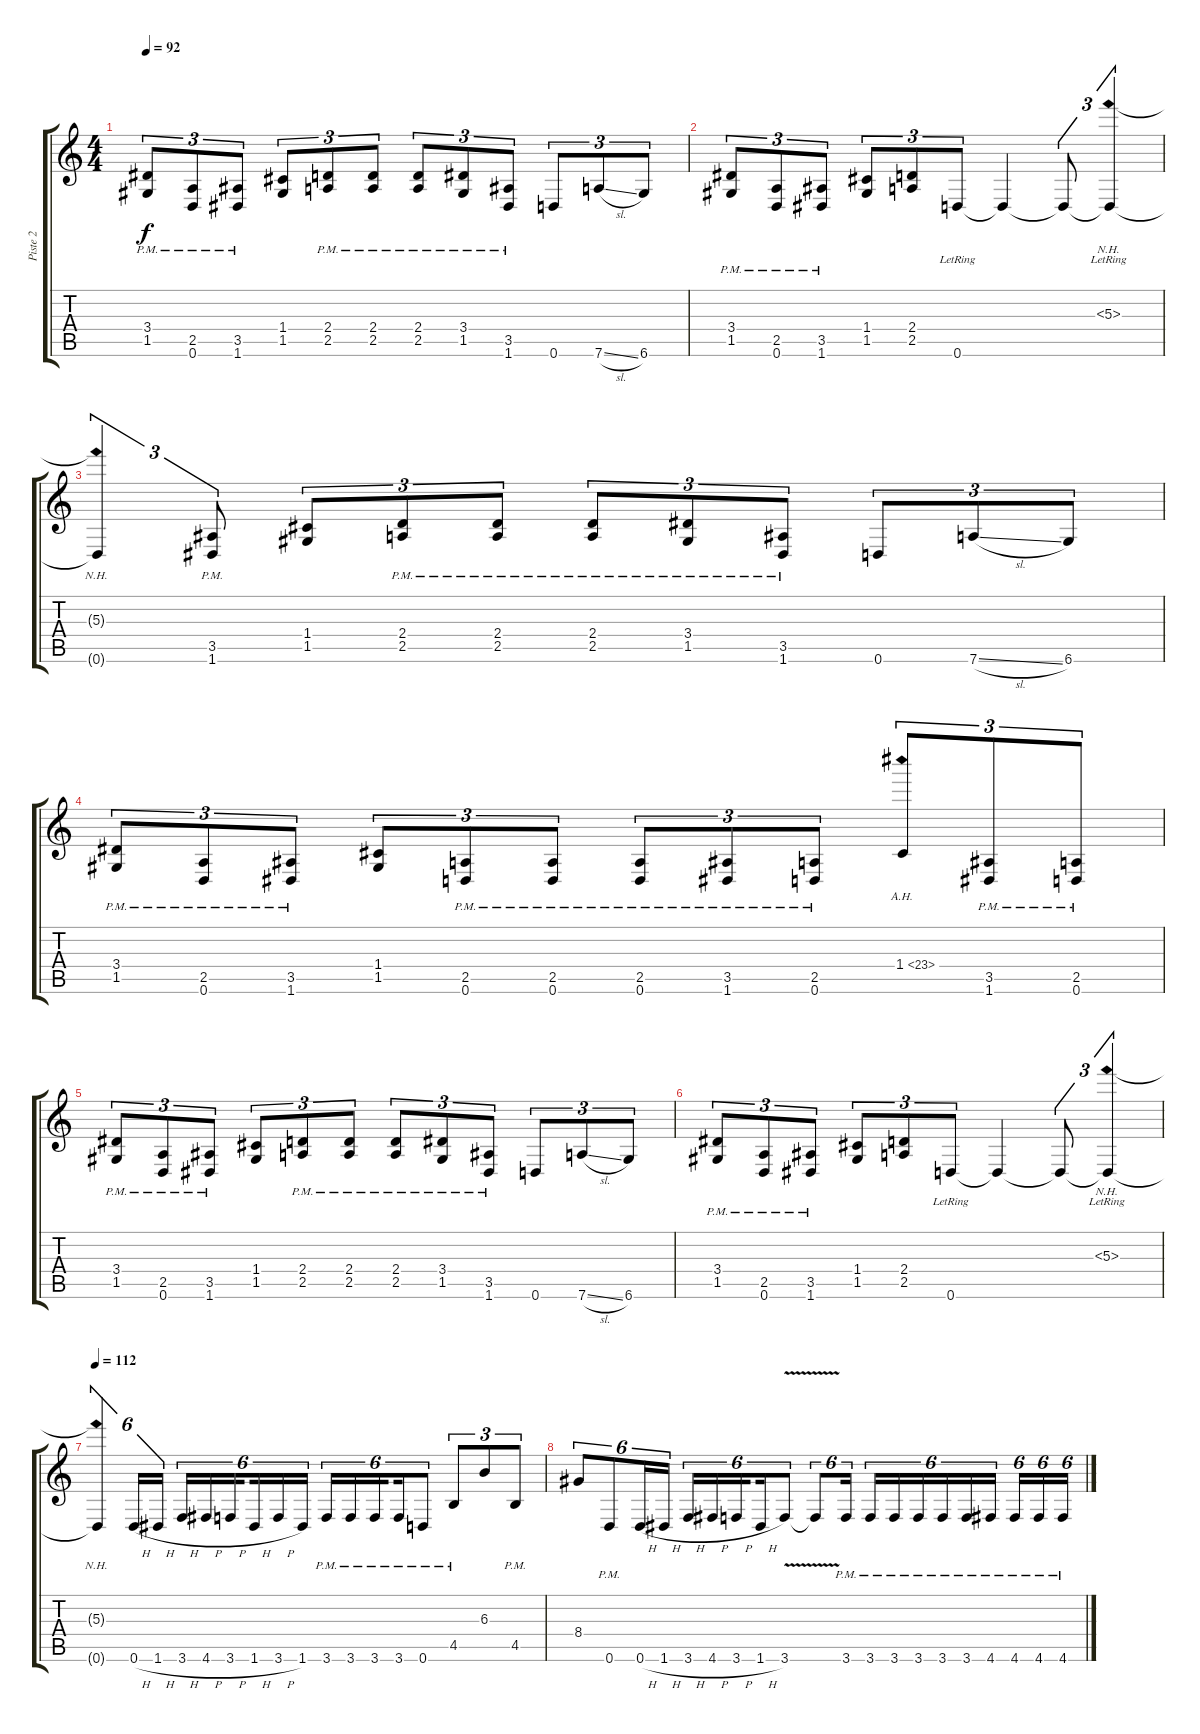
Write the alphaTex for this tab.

\track ("Piste 2" "Piste 2") {instrument overdrivenguitar}
\staff {score tabs}
\tuning (D4 A3 F3 C3 G2 D2) {hide}
\ts (4 4)
\tempo 92
\clef g2
\ks c
(3.4{pm} 1.5{pm}).8{tu (3 2) dy f} (2.5{pm} 0.6{pm}).8{tu (3 2)} (3.5{pm} 1.6{pm}).8{tu (3 2)} (1.4 1.5).8{tu (3 2)} (2.4{pm} 2.5{pm}).8{tu (3 2)} (2.4{pm} 2.5{pm}).8{tu (3 2)} (2.4{pm} 2.5{pm}).8{tu (3 2)} (3.4{pm} 1.5{pm}).8{tu (3 2)} (3.5{pm} 1.6{pm}).8{tu (3 2)} 0.6.8{tu (3 2)} 7.6{sl}.8{tu (3 2)} 6.6.8{tu (3 2)} |
(3.4{pm} 1.5{pm}).8{tu (3 2)} (2.5{pm} 0.6{pm}).8{tu (3 2)} (3.5{pm} 1.6{pm}).8{tu (3 2)} (1.4 1.5).8{tu (3 2)} (2.4 2.5).8{tu (3 2)} 0.6{lr}.8{tu (3 2)} 0.6{t}.4 0.6{t}.8{tu (3 2)} (5.3{nh lr} 0.6{t}).4{tu (3 2)} |
(5.3{nh t} 0.6{t}).4{tu (3 2)} (3.5{pm} 1.6{pm}).8{tu (3 2)} (1.4 1.5).8{tu (3 2)} (2.4{pm} 2.5{pm}).8{tu (3 2)} (2.4{pm} 2.5{pm}).8{tu (3 2)} (2.4{pm} 2.5{pm}).8{tu (3 2)} (3.4{pm} 1.5{pm}).8{tu (3 2)} (3.5{pm} 1.6{pm}).8{tu (3 2)} 0.6.8{tu (3 2)} 7.6{sl}.8{tu (3 2)} 6.6.8{tu (3 2)} |
(3.4{pm} 1.5{pm}).8{tu (3 2)} (2.5{pm} 0.6{pm}).8{tu (3 2)} (3.5{pm} 1.6{pm}).8{tu (3 2)} (1.4 1.5).8{tu (3 2)} (2.5{pm} 0.6{pm}).8{tu (3 2)} (2.5{pm} 0.6{pm}).8{tu (3 2)} (2.5{pm} 0.6{pm}).8{tu (3 2)} (3.5{pm} 1.6{pm}).8{tu (3 2)} (2.5{pm} 0.6{pm}).8{tu (3 2)} 1.4{ah 22}.8{tu (3 2)} (3.5{pm} 1.6{pm}).8{tu (3 2)} (2.5{pm} 0.6{pm}).8{tu (3 2)} |
(3.4{pm} 1.5{pm}).8{tu (3 2)} (2.5{pm} 0.6{pm}).8{tu (3 2)} (3.5{pm} 1.6{pm}).8{tu (3 2)} (1.4 1.5).8{tu (3 2)} (2.4{pm} 2.5{pm}).8{tu (3 2)} (2.4{pm} 2.5{pm}).8{tu (3 2)} (2.4{pm} 2.5{pm}).8{tu (3 2)} (3.4{pm} 1.5{pm}).8{tu (3 2)} (3.5{pm} 1.6{pm}).8{tu (3 2)} 0.6.8{tu (3 2)} 7.6{sl}.8{tu (3 2)} 6.6.8{tu (3 2)} |
(3.4{pm} 1.5{pm}).8{tu (3 2)} (2.5{pm} 0.6{pm}).8{tu (3 2)} (3.5{pm} 1.6{pm}).8{tu (3 2)} (1.4 1.5).8{tu (3 2)} (2.4 2.5).8{tu (3 2)} 0.6{lr}.8{tu (3 2)} 0.6{t}.4 0.6{t}.8{tu (3 2)} (5.3{nh lr} 0.6{t}).4{tu (3 2)} |
\tempo 112
(5.3{nh t} 0.6{t}).4{tu (6 4)} 0.6{h}.16{tu (6 4)} 1.6{h}.16{tu (6 4)} 3.6{h}.16{tu (6 4)} 4.6{h}.16{tu (6 4)} 3.6{h}.16{tu (6 4) beam splitsecondary} 1.6{h}.16{tu (6 4)} 3.6{h}.16{tu (6 4)} 1.6.16{tu (6 4)} 3.6{pm}.16{tu (6 4)} 3.6{pm}.16{tu (6 4)} 3.6{pm}.16{tu (6 4) beam splitsecondary} 3.6{pm}.16{tu (6 4)} 0.6{pm}.8{tu (6 4)} 4.5{pm}.8{tu (3 2)} 6.3.8{tu (3 2)} 4.5{pm}.8{tu (3 2)} |
8.4.8{tu (6 4)} 0.6{pm}.8{tu (6 4)} 0.6{h}.16{tu (6 4)} 1.6{h}.16{tu (6 4)} 3.6{h}.16{tu (6 4)} 4.6{h}.16{tu (6 4)} 3.6{h}.16{tu (6 4) beam splitsecondary} 1.6{h}.16{tu (6 4)} 3.6{v}.8{tu (6 4)} 3.6{v t}.8{tu (6 4)} 3.6{pm}.16{tu (6 4) beam splitsecondary} 3.6{pm}.16{tu (6 4)} 3.6{pm}.16{tu (6 4)} 3.6{pm}.16{tu (6 4)} 3.6{pm}.16{tu (6 4)} 3.6{pm}.16{tu (6 4)} 4.6{pm}.16{tu (6 4) beam splitsecondary} 4.6{pm}.16{tu (6 4)} 4.6{pm}.16{tu (6 4)} 4.6{pm}.16{tu (6 4)}
